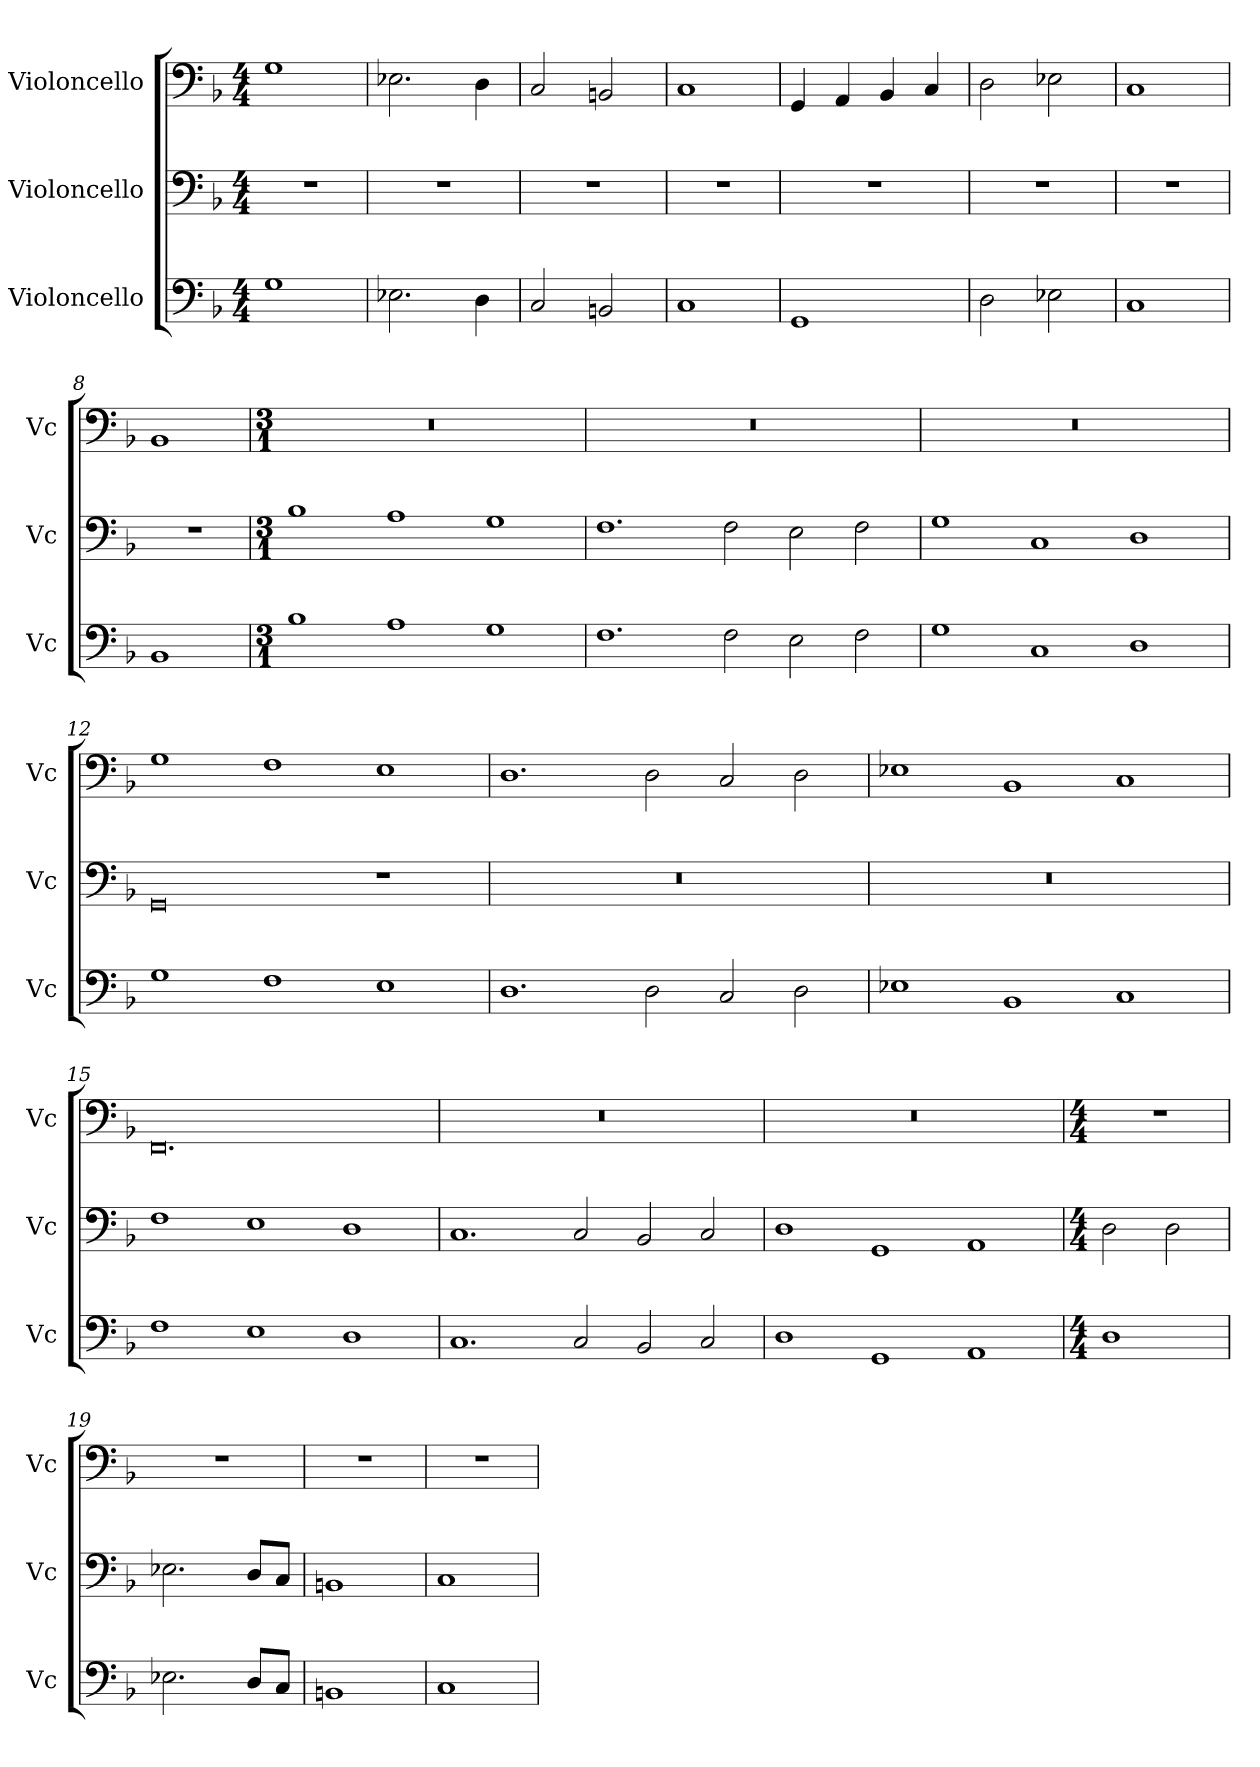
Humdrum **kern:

**kern	**kern	**kern
*part3	*part2	*part1
*staff3	*staff2	*staff1
*I"Violoncello	*I"Violoncello	*I"Violoncello
*I'Vc	*I'Vc	*I'Vc
*clefF4	*clefF4	*clefF4
*k[b-]	*k[b-]	*k[b-]
*M4/4	*M4/4	*M4/4
*MM120	*MM120	*MM120
=1	=1	=1
1G	1r	1G
=2	=2	=2
2.E-X\	1r	2.E-X\
4D\	.	4D\
=3	=3	=3
2C/	1r	2C/
2BBn/	.	2BBn/
=4	=4	=4
1C	1r	1C
=5	=5	=5
1GG	1r	4GG/
.	.	4AA/
.	.	4BB-/
.	.	4C/
=6	=6	=6
2D\	1r	2D\
2E-X\	.	2E-X\
=7	=7	=7
1C	1r	1C
=8	=8	=8
1BB-	1r	1BB-
=9	=9	=9
*M3/1	*M3/1	*M3/1
1B-	1B-	0.r
1A	1A	.
1G	1G	.
=10	=10	=10
1.F	1.F	0.r
2F\	2F\	.
2E\	2E\	.
2F\	2F\	.
=11	=11	=11
1G	1G	0.r
1C	1C	.
1D	1D	.
=12	=12	=12
1G	0GG	1G
1F	.	1F
1E	1r	1E
=13	=13	=13
1.D	0.r	1.D
2D\	.	2D\
2C/	.	2C/
2D\	.	2D\
=14	=14	=14
1E-X	0.r	1E-X
1BB-	.	1BB-
1C	.	1C
=15	=15	=15
1F	1F	0.FF
1E	1E	.
1D	1D	.
=16	=16	=16
1.C	1.C	0.r
2C/	2C/	.
2BB-/	2BB-/	.
2C/	2C/	.
=17	=17	=17
1D	1D	0.r
1GG	1GG	.
1AA	1AA	.
=18	=18	=18
*M4/4	*M4/4	*M4/4
1D	2D\	1r
.	2D\	.
=19	=19	=19
2.E-X\	2.E-X\	1r
8D/L	8D/L	.
8C/J	8C/J	.
=20	=20	=20
1BBn	1BBn	1r
=21	=21	=21
1C	1C	1r
=	=	=
*-	*-	*-
